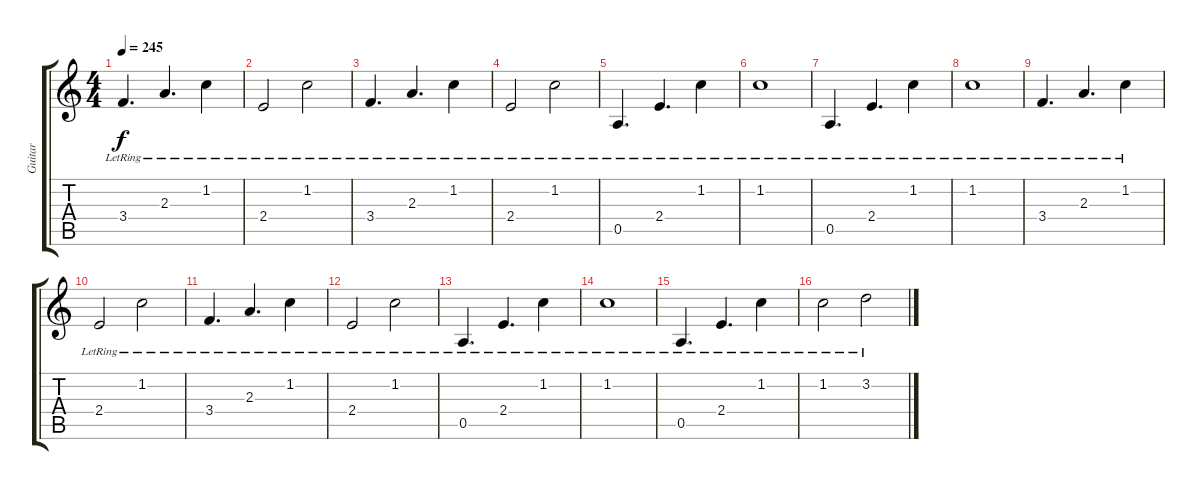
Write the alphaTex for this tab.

\track ("Guitar" "Guitar") {instrument electricguitarclean}
\staff {score tabs}
\tuning (E4 B3 G3 D3 A2 E2) {hide}
\ts (4 4)
\tempo 245
\clef g2
\ks c
3.4{lr}.4{d dy f} 2.3{lr}.4{d} 1.2{lr}.4 |
2.4{lr}.2 1.2{lr}.2 |
3.4{lr}.4{d} 2.3{lr}.4{d} 1.2{lr}.4 |
2.4{lr}.2 1.2{lr}.2 |
0.5{lr}.4{d} 2.4{lr}.4{d} 1.2{lr}.4 |
1.2{lr}.1 |
0.5{lr}.4{d} 2.4{lr}.4{d} 1.2{lr}.4 |
1.2{lr}.1 |
3.4{lr}.4{d} 2.3{lr}.4{d} 1.2{lr}.4 |
2.4{lr}.2 1.2{lr}.2 |
3.4{lr}.4{d} 2.3{lr}.4{d} 1.2{lr}.4 |
2.4{lr}.2 1.2{lr}.2 |
0.5{lr}.4{d} 2.4{lr}.4{d} 1.2{lr}.4 |
1.2{lr}.1 |
0.5{lr}.4{d} 2.4{lr}.4{d} 1.2{lr}.4 |
1.2{lr}.2 3.2{lr}.2
